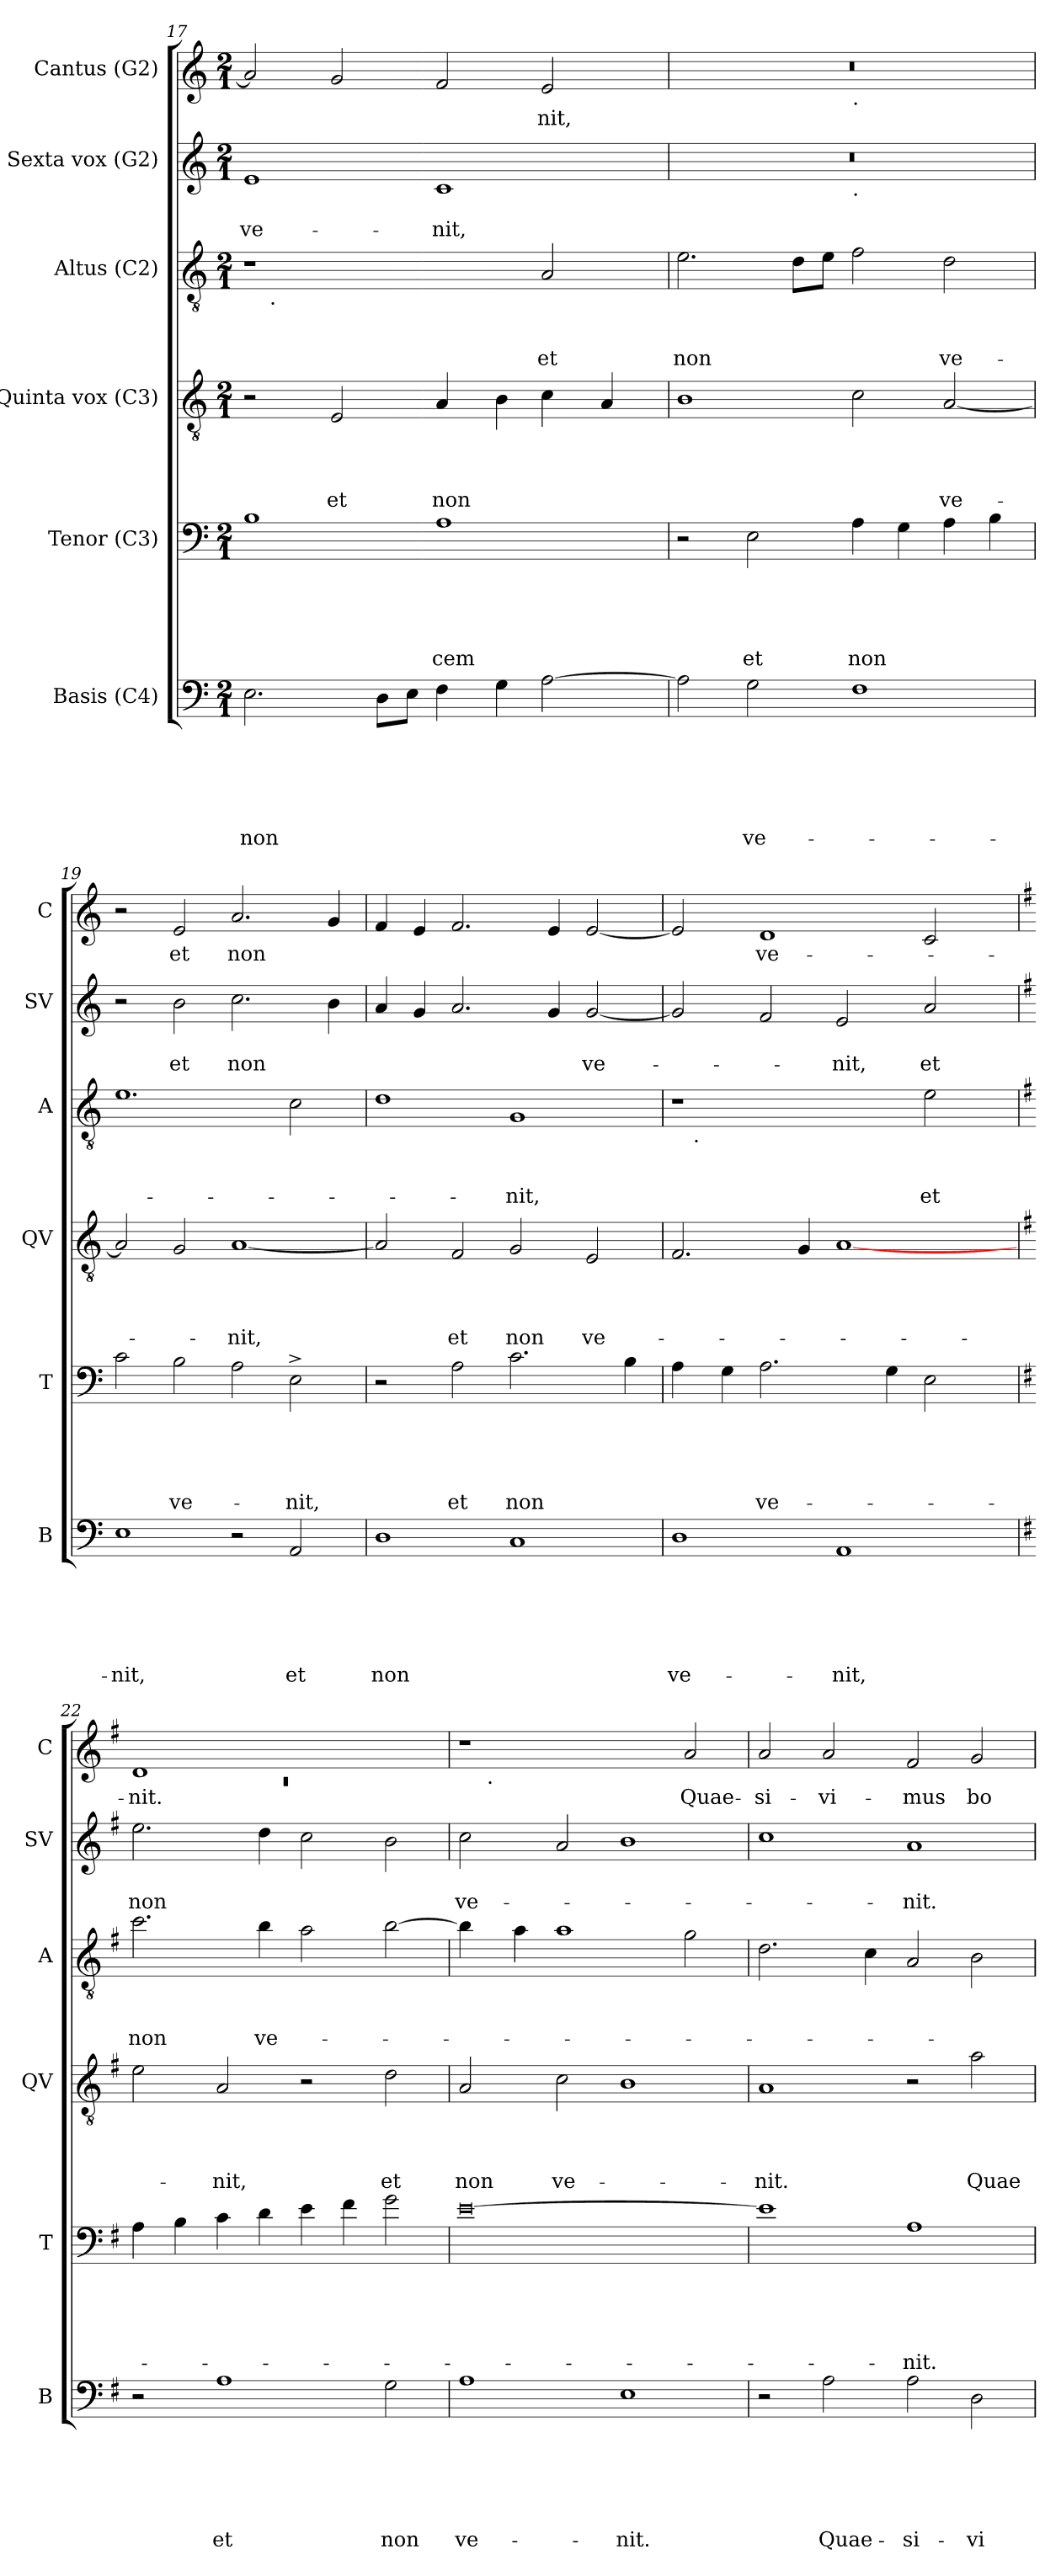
**kern	**text	**text	**text	**text	**text	**text	**kern	**text	**text	**text	**text	**text	**kern	**text	**text	**text	**text	**kern	**text	**text	**text	**kern	**text	**text	**kern	**text
*part6	*part6	*part6	*part6	*part6	*part6	*part6	*part5	*part5	*part5	*part5	*part5	*part5	*part4	*part4	*part4	*part4	*part4	*part3	*part3	*part3	*part3	*part2	*part2	*part2	*part1	*part1
*staff6	*staff6	*staff6	*staff6	*staff6	*staff6	*staff6	*staff5	*staff5	*staff5	*staff5	*staff5	*staff5	*staff4	*staff4	*staff4	*staff4	*staff4	*staff3	*staff3	*staff3	*staff3	*staff2	*staff2	*staff2	*staff1	*staff1
*I"Basis (C4)	*	*	*	*	*	*	*I"Tenor (C3)	*	*	*	*	*	*I"Quinta vox (C3)	*	*	*	*	*I"Altus (C2)	*	*	*	*I"Sexta vox (G2)	*	*	*I"Cantus (G2)	*
*I'B	*	*	*	*	*	*	*I'T	*	*	*	*	*	*I'QV	*	*	*	*	*I'A	*	*	*	*I'SV	*	*	*I'C	*
*clefF4	*	*	*	*	*	*	*clefF4	*	*	*	*	*	*clefGv2	*	*	*	*	*clefGv2	*	*	*	*clefG2	*	*	*clefG2	*
*k[]	*	*	*	*	*	*	*k[]	*	*	*	*	*	*k[]	*	*	*	*	*k[]	*	*	*	*k[]	*	*	*k[]	*
*C:	*	*	*	*	*	*	*C:	*	*	*	*	*	*C:	*	*	*	*	*C:	*	*	*	*C:	*	*	*C:	*
*M2/1	*	*	*	*	*	*	*M2/1	*	*	*	*	*	*M2/1	*	*	*	*	*M2/1	*	*	*	*M2/1	*	*	*M2/1	*
=17	=17	=17	=17	=17	=17	=17	=17	=17	=17	=17	=17	=17	=17	=17	=17	=17	=17	=17	=17	=17	=17	=17	=17	=17	=17	=17
!	!	!	!	!	!	!LO:LY:b	!	!	!	!	!	!	!	!	!	!	!	!	!	!	!	!	!	!LO:LY:b	!	!
*	*	*	*	*	*	*	*	*	*	*	*	*	*	*	*	*	*	*^	*	*	*	*	*	*	*	*
2.E\	.	.	.	.	.	non	1B	.	.	.	.	.	2r	.	.	.	.	1r	16.ryy	.	.	.	1e	.	ve-	2a/]	.
!	!	!	!	!	!	!	!	!	!	!	!	!	!	!	!	!	!	!	!LO:TX:b:t=.	!	!	!	!	!	!	!	!
.	.	.	.	.	.	.	.	.	.	.	.	.	.	.	.	.	.	.	1ryy	.	.	.	.	.	.	.	.
!	!	!	!	!	!	!	!	!	!	!	!	!	!	!	!	!	!LO:LY:b	!	!	!	!	!	!	!	!	!	!
.	.	.	.	.	.	.	.	.	.	.	.	.	2E/	.	.	.	et	.	.	.	.	.	.	.	.	2g/	.
8D\L	.	.	.	.	.	.	.	.	.	.	.	.	.	.	.	.	.	.	.	.	.	.	.	.	.	.	.
8E\J	.	.	.	.	.	.	.	.	.	.	.	.	.	.	.	.	.	.	.	.	.	.	.	.	.	.	.
!	!	!	!	!	!	!	!	!	!	!	!	!LO:LY:b	!	!	!	!	!LO:LY:b	!	!	!	!	!	!	!	!LO:LY:b	!	!
4F\	.	.	.	.	.	.	1A	.	.	.	.	-cem	4A/	.	.	.	non	2ryy	.	.	.	.	1c	.	-nit,	2f/	.
.	.	.	.	.	.	.	.	.	.	.	.	.	.	.	.	.	.	.	2ryy	.	.	.	.	.	.	.	.
4G\	.	.	.	.	.	.	.	.	.	.	.	.	4B\	.	.	.	.	.	.	.	.	.	.	.	.	.	.
!	!	!	!	!	!	!	!	!	!	!	!	!	!	!	!	!	!	!	!	!	!	!LO:LY:b	!	!	!	!	!LO:LY:b
[>2A\	.	.	.	.	.	.	.	.	.	.	.	.	4c\	.	.	.	.	2A/	.	.	.	et	.	.	.	2e/	-nit,
.	.	.	.	.	.	.	.	.	.	.	.	.	.	.	.	.	.	.	4ryy	.	.	.	.	.	.	.	.
.	.	.	.	.	.	.	.	.	.	.	.	.	4A/	.	.	.	.	.	.	.	.	.	.	.	.	.	.
.	.	.	.	.	.	.	.	.	.	.	.	.	.	.	.	.	.	.	8ryy	.	.	.	.	.	.	.	.
.	.	.	.	.	.	.	.	.	.	.	.	.	.	.	.	.	.	.	32ryy	.	.	.	.	.	.	.	.
=18	=18	=18	=18	=18	=18	=18	=18	=18	=18	=18	=18	=18	=18	=18	=18	=18	=18	=18	=18	=18	=18	=18	=18	=18	=18	=18	=18
!	!	!	!	!	!	!	!	!	!	!	!	!	!	!	!	!	!	!	!	!	!	!LO:LY:b	!	!	!	!	!
*	*	*	*	*	*	*	*	*	*	*	*	*	*	*	*	*	*	*v	*v	*	*	*	*^	*	*	*^	*
2A\]	.	.	.	.	.	.	2r	.	.	.	.	.	1B	.	.	.	.	2.e\	.	.	non	0r	1ryy	.	.	0r	1ryy	.
!	!	!	!	!	!	!LO:LY:b	!	!	!	!	!	!LO:LY:b	!	!	!	!	!	!	!	!	!	!	!	!	!	!	!	!
2G\	.	.	.	.	.	ve-	2E\	.	.	.	.	et	.	.	.	.	.	.	.	.	.	.	.	.	.	.	.	.
.	.	.	.	.	.	.	.	.	.	.	.	.	.	.	.	.	.	8d\L	.	.	.	.	.	.	.	.	.	.
.	.	.	.	.	.	.	.	.	.	.	.	.	.	.	.	.	.	8e\J	.	.	.	.	.	.	.	.	.	.
!	!	!	!	!	!	!	!	!	!	!	!	!	!	!	!	!	!	!	!	!	!	!	!	!	!	!	!LO:TX:b:t=.	!
!	!	!	!	!	!	!	!	!	!	!	!	!	!	!	!	!	!	!	!	!	!	!	!LO:TX:b:t=.	!	!	!	!	!
!	!	!	!	!	!	!	!	!	!	!	!	!LO:LY:b	!	!	!	!	!	!	!	!	!	!	!	!	!	!	!	!
1F	.	.	.	.	.	.	4A\	.	.	.	.	non	2c\	.	.	.	.	2f\	.	.	.	.	1ryy	.	.	.	1ryy	.
.	.	.	.	.	.	.	4G\	.	.	.	.	.	.	.	.	.	.	.	.	.	.	.	.	.	.	.	.	.
!	!	!	!	!	!	!	!	!	!	!	!	!	!	!	!	!	!LO:LY:b	!	!	!	!LO:LY:b	!	!	!	!	!	!	!
.	.	.	.	.	.	.	4A\	.	.	.	.	.	[<2A/	.	.	.	ve-	2d\	.	.	ve-	.	.	.	.	.	.	.
.	.	.	.	.	.	.	4B\	.	.	.	.	.	.	.	.	.	.	.	.	.	.	.	.	.	.	.	.	.
=19	=19	=19	=19	=19	=19	=19	=19	=19	=19	=19	=19	=19	=19	=19	=19	=19	=19	=19	=19	=19	=19	=19	=19	=19	=19	=19	=19	=19
!	!	!	!	!	!	!LO:LY:b	!	!	!	!	!	!	!	!	!	!	!	!	!	!	!	!	!	!	!	!	!	!
*	*	*	*	*	*	*	*	*	*	*	*	*	*	*	*	*	*	*	*	*	*	*v	*v	*	*	*	*	*
*	*	*	*	*	*	*	*	*	*	*	*	*	*	*	*	*	*	*	*	*	*	*	*	*	*v	*v	*
1E	.	.	.	.	.	-nit,	2c\	.	.	.	.	.	2A/]	.	.	.	.	1.e	.	.	.	2r	.	.	2r	.
!	!	!	!	!	!	!	!	!	!	!	!	!LO:LY:b	!	!	!	!	!	!	!	!	!	!	!	!LO:LY:b	!	!LO:LY:b
.	.	.	.	.	.	.	2B\	.	.	.	.	ve-	2G/	.	.	.	.	.	.	.	.	2b\	.	et	2e/	et
!	!	!	!	!	!	!	!	!	!	!	!	!	!	!	!	!	!LO:LY:b	!	!	!	!	!	!	!LO:LY:b	!	!LO:LY:b
2r	.	.	.	.	.	.	2A\	.	.	.	.	.	[<1A	.	.	.	-nit,	.	.	.	.	2.cc\	.	non	2.a/	non
!	!	!	!	!	!	!LO:LY:b	!	!	!	!	!	!LO:LY:b	!	!	!	!	!	!	!	!	!	!	!	!	!	!
2AA/	.	.	.	.	.	et	2E^>\	.	.	.	.	-nit,	.	.	.	.	.	2c\	.	.	.	.	.	.	.	.
.	.	.	.	.	.	.	.	.	.	.	.	.	.	.	.	.	.	.	.	.	.	4b\	.	.	4g/	.
!!LO:LB:g=z
=20	=20	=20	=20	=20	=20	=20	=20	=20	=20	=20	=20	=20	=20	=20	=20	=20	=20	=20	=20	=20	=20	=20	=20	=20	=20	=20
!	!	!	!	!	!	!LO:LY:b	!	!	!	!	!	!	!	!	!	!	!	!	!	!	!	!	!	!	!	!
1D	.	.	.	.	.	non	2r	.	.	.	.	.	2A/]	.	.	.	.	1d	.	.	.	4a/	.	.	4f/	.
.	.	.	.	.	.	.	.	.	.	.	.	.	.	.	.	.	.	.	.	.	.	4g/	.	.	4e/	.
!	!	!	!	!	!	!	!	!	!	!	!	!LO:LY:b	!	!	!	!	!LO:LY:b	!	!	!	!	!	!	!	!	!
.	.	.	.	.	.	.	2A\	.	.	.	.	et	2F/	.	.	.	et	.	.	.	.	2.a/	.	.	2.f/	.
!	!	!	!	!	!	!	!	!	!	!	!	!LO:LY:b	!	!	!	!	!LO:LY:b	!	!	!	!LO:LY:b	!	!	!	!	!
1C	.	.	.	.	.	.	2.c\	.	.	.	.	non	2G/	.	.	.	non	1G	.	.	-nit,	.	.	.	.	.
.	.	.	.	.	.	.	.	.	.	.	.	.	.	.	.	.	.	.	.	.	.	4g/	.	.	4e/	.
!	!	!	!	!	!	!	!	!	!	!	!	!	!	!	!	!	!LO:LY:b	!	!	!	!	!	!	!LO:LY:b	!	!
.	.	.	.	.	.	.	.	.	.	.	.	.	2E/	.	.	.	ve-	.	.	.	.	[<2g/	.	ve-	[<2e/	.
.	.	.	.	.	.	.	4B\	.	.	.	.	.	.	.	.	.	.	.	.	.	.	.	.	.	.	.
=21	=21	=21	=21	=21	=21	=21	=21	=21	=21	=21	=21	=21	=21	=21	=21	=21	=21	=21	=21	=21	=21	=21	=21	=21	=21	=21
!	!	!	!	!	!	!LO:LY:b	!	!	!	!	!	!	!	!	!	!	!	!	!	!	!	!	!	!	!	!
*	*	*	*	*	*	*	*	*	*	*	*	*	*	*	*	*	*	*^	*	*	*	*	*	*	*	*
1D	.	.	.	.	.	ve-	4A\	.	.	.	.	.	2.F/	.	.	.	.	1r	16.ryy	.	.	.	2g/]	.	.	2e/]	.
!	!	!	!	!	!	!	!	!	!	!	!	!	!	!	!	!	!	!	!LO:TX:b:t=.	!	!	!	!	!	!	!	!
.	.	.	.	.	.	.	.	.	.	.	.	.	.	.	.	.	.	.	1ryy	.	.	.	.	.	.	.	.
.	.	.	.	.	.	.	4G\	.	.	.	.	.	.	.	.	.	.	.	.	.	.	.	.	.	.	.	.
!	!	!	!	!	!	!	!	!	!	!	!	!LO:LY:b	!	!	!	!	!	!	!	!	!	!	!	!	!	!	!LO:LY:b
.	.	.	.	.	.	.	2.A\	.	.	.	.	ve-	.	.	.	.	.	.	.	.	.	.	2f/	.	.	1d	ve-
.	.	.	.	.	.	.	.	.	.	.	.	.	4G/	.	.	.	.	.	.	.	.	.	.	.	.	.	.
!	!	!	!	!	!	!LO:LY:b	!	!	!	!	!	!	!	!	!	!	!	!	!	!	!	!	!	!	!LO:LY:b	!	!
1AA	.	.	.	.	.	-nit,	.	.	.	.	.	.	[<1A	.	.	.	.	2ryy	.	.	.	.	2e/	.	-nit,	.	.
.	.	.	.	.	.	.	.	.	.	.	.	.	.	.	.	.	.	.	2ryy	.	.	.	.	.	.	.	.
.	.	.	.	.	.	.	4G\	.	.	.	.	.	.	.	.	.	.	.	.	.	.	.	.	.	.	.	.
!	!	!	!	!	!	!	!	!	!	!	!	!	!	!	!	!	!	!	!	!	!	!LO:LY:b	!	!	!LO:LY:b	!	!
.	.	.	.	.	.	.	2E\	.	.	.	.	.	.	.	.	.	.	2e\	.	.	.	et	2a/	.	et	2c/	.
.	.	.	.	.	.	.	.	.	.	.	.	.	.	.	.	.	.	.	4ryy	.	.	.	.	.	.	.	.
.	.	.	.	.	.	.	.	.	.	.	.	.	.	.	.	.	.	.	8ryy	.	.	.	.	.	.	.	.
.	.	.	.	.	.	.	.	.	.	.	.	.	.	.	.	.	.	.	32ryy	.	.	.	.	.	.	.	.
*	*	*	*	*	*	*	*	*	*	*	*	*	*	*	*	*	*	*v	*v	*	*	*	*	*	*	*	*
=22	=22	=22	=22	=22	=22	=22	=22	=22	=22	=22	=22	=22	=22	=22	=22	=22	=22	=22	=22	=22	=22	=22	=22	=22	=22	=22
*k[f#]	*	*	*	*	*	*	*k[f#]	*	*	*	*	*	*k[f#]	*	*	*	*	*k[f#]	*	*	*	*k[f#]	*	*	*k[f#]	*
*G:	*	*	*	*	*	*	*G:	*	*	*	*	*	*G:	*	*	*	*	*G:	*	*	*	*G:	*	*	*G:	*
*	*	*	*	*	*	*	*	*	*	*	*	*	*	*	*	*	*	*^	*	*	*	*	*	*	*^	*
!	!	!	!	!	!	!	!	!	!	!	!	!	!	!	!	!	!	!	!	!	!	!LO:LY:b	!	!	!LO:LY:b	!	!LO:N:vis=1	!LO:LY:b
*	*	*	*	*	*	*	*	*	*	*	*	*	*	*	*	*	*	*v	*v	*	*	*	*	*	*	*	*	*
2r	.	.	.	.	.	.	4A\	.	.	.	.	.	2e\	.	.	.	.	2.cc\	.	.	non	2.ee\	.	non	1d	0rc	-nit.
.	.	.	.	.	.	.	4B\	.	.	.	.	.	.	.	.	.	.	.	.	.	.	.	.	.	.	.	.
!	!	!	!	!	!	!LO:LY:b	!	!	!	!	!	!	!	!	!	!	!LO:LY:b	!	!	!	!	!	!	!	!	!	!
1A	.	.	.	.	.	et	4c\	.	.	.	.	.	2A/	.	.	.	-nit,	.	.	.	.	.	.	.	.	.	.
!	!	!	!	!	!	!	!	!	!	!	!	!	!	!	!	!	!	!	!	!	!LO:LY:b	!	!	!	!	!	!
.	.	.	.	.	.	.	4d\	.	.	.	.	.	.	.	.	.	.	4b\	.	.	ve-	4dd\	.	.	.	.	.
.	.	.	.	.	.	.	4e\	.	.	.	.	.	2r	.	.	.	.	2a\	.	.	.	2cc\	.	.	1ryy	.	.
.	.	.	.	.	.	.	4f#\	.	.	.	.	.	.	.	.	.	.	.	.	.	.	.	.	.	.	.	.
!	!	!	!	!	!	!LO:LY:b	!	!	!	!	!	!	!	!	!	!	!LO:LY:b	!	!	!	!	!	!	!	!	!	!
2G\	.	.	.	.	.	non	2g\	.	.	.	.	.	2d\	.	.	.	et	[>2b\	.	.	.	2b\	.	.	.	.	.
=23	=23	=23	=23	=23	=23	=23	=23	=23	=23	=23	=23	=23	=23	=23	=23	=23	=23	=23	=23	=23	=23	=23	=23	=23	=23	=23	=23
!	!	!	!	!	!	!LO:LY:b	!	!	!	!	!	!	!	!	!	!	!LO:LY:b	!	!	!	!	!	!	!LO:LY:b	!	!	!
1A	.	.	.	.	.	ve-	[>0e	.	.	.	.	.	2A/	.	.	.	non	4b\]	.	.	.	2cc\	.	ve-	1r	8ryy	.
!	!	!	!	!	!	!	!	!	!	!	!	!	!	!	!	!	!	!	!	!	!	!	!	!	!	!LO:TX:b:t=.	!
.	.	.	.	.	.	.	.	.	.	.	.	.	.	.	.	.	.	.	.	.	.	.	.	.	.	1...ryy	.
.	.	.	.	.	.	.	.	.	.	.	.	.	.	.	.	.	.	4a\	.	.	.	.	.	.	.	.	.
!	!	!	!	!	!	!	!	!	!	!	!	!	!	!	!	!	!LO:LY:b	!	!	!	!	!	!	!	!	!	!
.	.	.	.	.	.	.	.	.	.	.	.	.	2c\	.	.	.	ve-	1a	.	.	.	2a/	.	.	.	.	.
!	!	!	!	!	!	!LO:LY:b	!	!	!	!	!	!	!	!	!	!	!	!	!	!	!	!	!	!	!	!	!
1E	.	.	.	.	.	-nit.	.	.	.	.	.	.	1B	.	.	.	.	.	.	.	.	1b	.	.	2ryy	.	.
!	!	!	!	!	!	!	!	!	!	!	!	!	!	!	!	!	!	!	!	!	!	!	!	!	!	!	!LO:LY:b
.	.	.	.	.	.	.	.	.	.	.	.	.	.	.	.	.	.	2g\	.	.	.	.	.	.	2a/	.	Quae-
=24	=24	=24	=24	=24	=24	=24	=24	=24	=24	=24	=24	=24	=24	=24	=24	=24	=24	=24	=24	=24	=24	=24	=24	=24	=24	=24	=24
!	!	!	!	!	!	!	!	!	!	!	!	!	!	!	!	!	!LO:LY:b	!	!	!	!	!	!	!	!	!	!LO:LY:b
*	*	*	*	*	*	*	*	*	*	*	*	*	*	*	*	*	*	*	*	*	*	*	*	*	*v	*v	*
2r	.	.	.	.	.	.	1e]	.	.	.	.	.	1A	.	.	.	-nit.	2.d\	.	.	.	1cc	.	.	2a/	-si-
!	!	!	!	!	!	!LO:LY:b	!	!	!	!	!	!	!	!	!	!	!	!	!	!	!	!	!	!	!	!LO:LY:b
2A\	.	.	.	.	.	Quae-	.	.	.	.	.	.	.	.	.	.	.	.	.	.	.	.	.	.	2a/	-vi-
.	.	.	.	.	.	.	.	.	.	.	.	.	.	.	.	.	.	4c\	.	.	.	.	.	.	.	.
!	!	!	!	!	!	!LO:LY:b	!	!	!	!	!	!LO:LY:b	!	!	!	!	!	!	!	!	!	!	!	!LO:LY:b	!	!LO:LY:b
2A\	.	.	.	.	.	-si-	1A	.	.	.	.	-nit.	2r	.	.	.	.	2A/	.	.	.	1a	.	-nit.	2f#/	-mus
!	!	!	!	!	!	!LO:LY:b	!	!	!	!	!	!	!	!	!	!	!LO:LY:b	!	!	!	!	!	!	!	!	!LO:LY:b
2D\	.	.	.	.	.	-vi-	.	.	.	.	.	.	2a\	.	.	.	Quae-	2B\	.	.	.	.	.	.	2g/	bo-
=	=	=	=	=	=	=	=	=	=	=	=	=	=	=	=	=	=	=	=	=	=	=	=	=	=	=
*-	*-	*-	*-	*-	*-	*-	*-	*-	*-	*-	*-	*-	*-	*-	*-	*-	*-	*-	*-	*-	*-	*-	*-	*-	*-	*-
